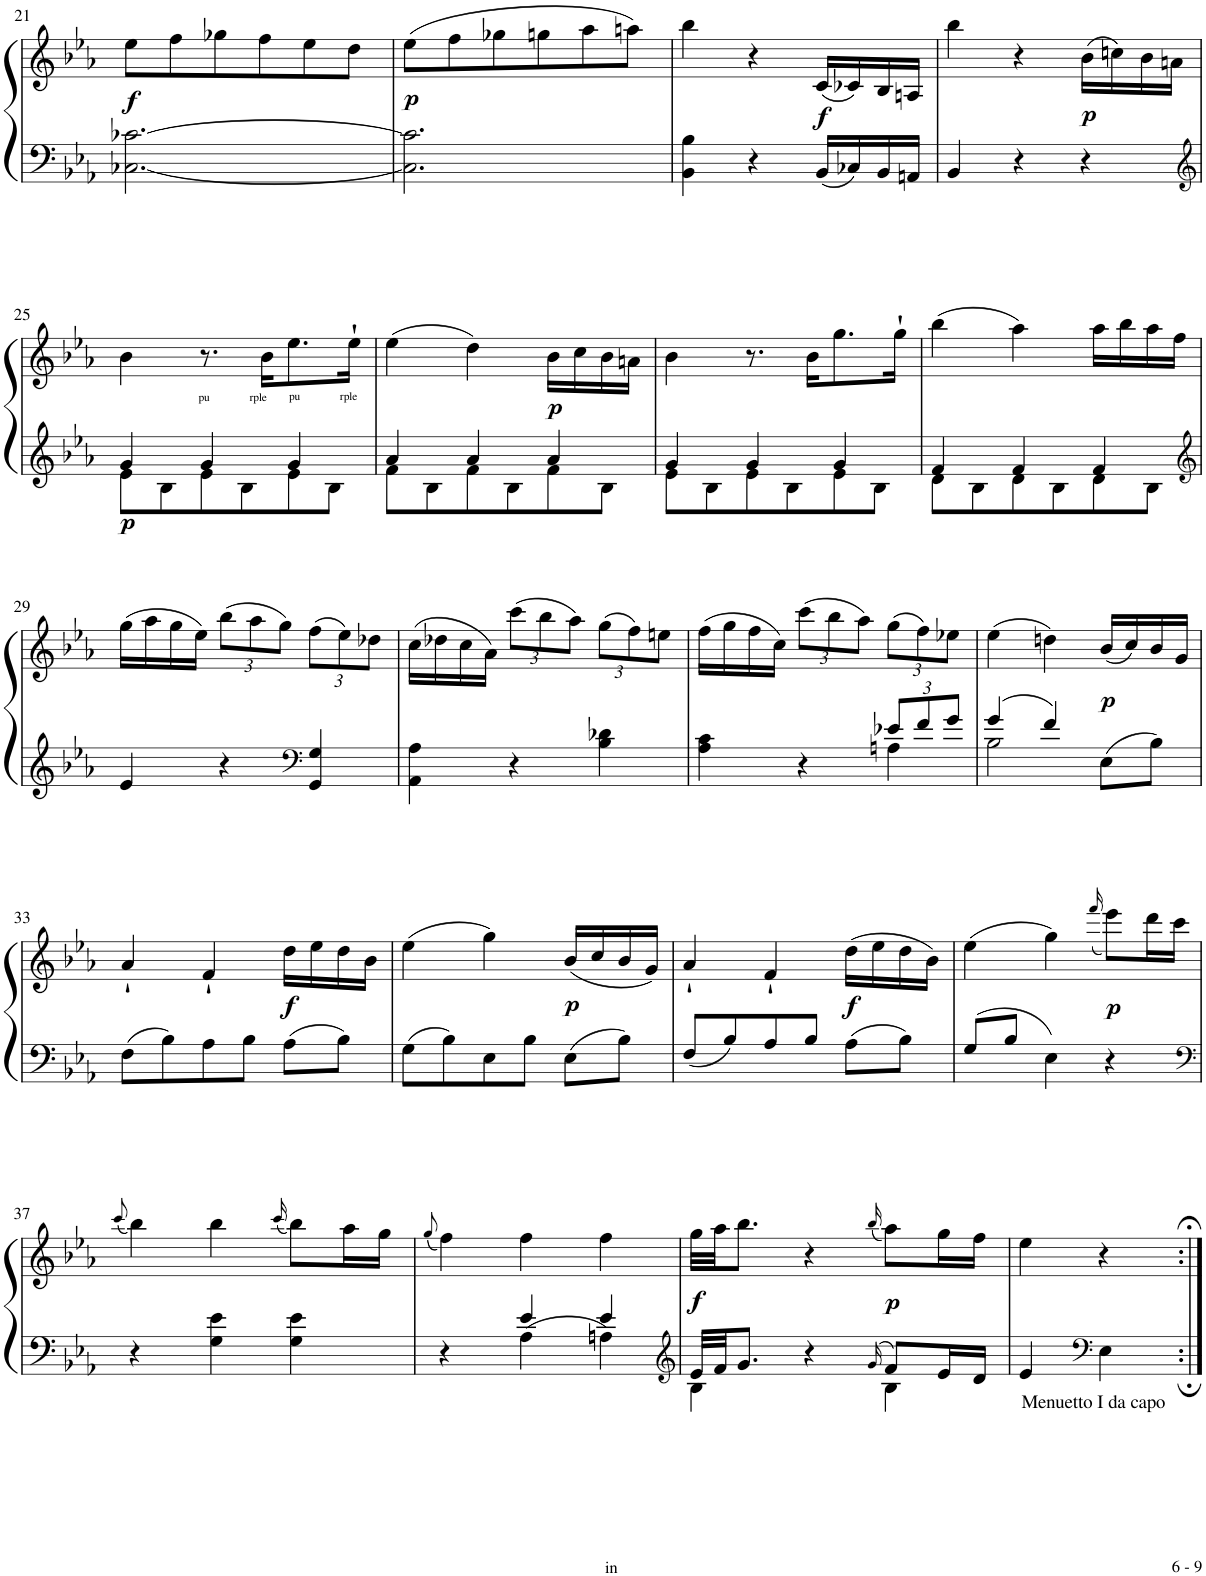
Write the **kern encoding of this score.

**kern	**kern	**dynam
*part1	*part1	*part1
*staff2	*staff1	*staff1/2
*I"Piano	*	*
*I'Pno.	*	*
!!LO:PB:g=z
*clefF4	*clefG2	*
*k[b-e-a-]	*k[b-e-a-]	*
*M3/4	*M3/4	*
=21	=21	=21
!	!	!LO:DY:b
[2.C-X\ [2.c-X\	8ee-\L	f
.	8ff\	.
.	8gg-X\	.
.	8ff\	.
.	8ee-\	.
.	8dd\J	.
=22	=22	=22
!	!	!LO:DY:b
2.C-\] 2.c-\]	(8ee-\L	p
.	8ff\	.
.	8gg-X\	.
.	8ggn\	.
.	8aa-\	.
.	8aan\J)	.
=23	=23	=23
4BB-\ 4B-\	4bb-\	.
4r	4r	.
!	!	!LO:DY:b
16BB-/LL	(16c/LL	f
16C-X/	16c-X/)	.
16BB-/	16B-/	.
16AAn/JJ	16An/JJ	.
=24	=24	=24
4BB-/	4bb-\	.
4r	4r	.
!	!	!LO:DY:b
4r	(16b-\LL	p
.	16ccn\)	.
.	16b-\	.
.	16an\JJ	.
!!LO:LB:g=z
=25	=25	=25
*clefG2	*	*
*^	*	*
!	!	!	!LO:DY:b=2
8e-\L	4g/	4b-\	p
8B-\	.	.	.
!	!	!LO:TX:b:t=pu              rple	!
8e-\	4g/	8.r	.
8B-\	.	.	.
.	.	16b-\KL	.
!	!	!LO:TX:b:t=pu              rple	!
8e-\	4g/	8.ee-\	.
8B-\J	.	.	.
.	.	16ee-`\Jk	.
=26	=26	=26	=26
8f\L	4a-/	(4ee-\	.
8B-\	.	.	.
8f\	4a-/	4dd\)	.
8B-\	.	.	.
!	!	!	!LO:DY:b
8f\	4a-/	16b-\LL	p
.	.	16cc\	.
8B-\J	.	16b-\	.
.	.	16an\JJ	.
=27	=27	=27	=27
8e-\L	4g/	4b-\	.
8B-\	.	.	.
8e-\	4g/	8.r	.
8B-\	.	.	.
.	.	16b-\KL	.
8e-\	4g/	8.gg\	.
8B-\J	.	.	.
.	.	16gg`\Jk	.
=28	=28	=28	=28
8d\L	4f/	(4bb-\	.
8B-\	.	.	.
8d\	4f/	4aa-\)	.
8B-\	.	.	.
8d\	4f/	16aa-\LL	.
.	.	16bb-\	.
8B-\J	.	16aa-\	.
.	.	16ff\JJ	.
*v	*v	*	*
!!LO:LB:g=z
=29	=29	=29
*clefG2	*	*
4e-/	(16gg\LL	.
.	16aa-\	.
.	16gg\	.
.	16ee-\JJ)	.
*	*Xbrackettup	*
4r	(12bb-\L	.
.	12aa-\	.
.	12gg\J)	.
*clefF4	*	*
4GG/ 4G/	(12ff\L	.
.	12ee-\)	.
.	12dd-X\J	.
=30	=30	=30
4AA-\ 4A-\	(16cc\LL	.
.	16dd-X\	.
.	16cc\	.
.	16a-\JJ)	.
4r	(12ccc\L	.
.	12bb-\	.
.	12aa-\J)	.
4B-\ 4d-X\	(12gg\L	.
.	12ff\)	.
.	12een\J	.
=31	=31	=31
*^	*	*
4A-\ 4c\	2ryy	(16ff\LL	.
.	.	16gg\	.
.	.	16ff\	.
.	.	16cc\JJ)	.
4r	.	(12ccc\L	.
.	.	12bb-\	.
.	.	12aa-\J)	.
*Xbrackettup	*	*	*
12e-X/L	4An\	(12gg\L	.
12f/	.	12ff\)	.
12g/J	.	12ee-X\J	.
=32	=32	=32	=32
4g/	2B-\	(4ee-\	.
4f/	.	4ddn\)	.
!	!	!	!LO:DY:b
8E-\L	4ryy	(16b-/LL	p
.	.	16cc/)	.
8B-\J	.	16b-/	.
.	.	16g/JJ	.
*v	*v	*	*
!!LO:LB:g=z
=33	=33	=33
8F\L	4a-`/	.
8B-\	.	.
8A-\	4f`/	.
8B-\J	.	.
!	!	!LO:DY:b
8A-\L	16dd\LL	f
.	16ee-\	.
8B-\J	16dd\	.
.	16b-\JJ	.
=34	=34	=34
8G\L	(4ee-\	.
8B-\	.	.
8E-\	4gg\)	.
8B-\J	.	.
!	!	!LO:DY:b
8E-\L	(16b-/LL	p
.	16cc/	.
8B-\J	16b-/	.
.	16g/JJ)	.
=35	=35	=35
8F/L	4a-`/	.
8B-/	.	.
8A-/	4f`/	.
8B-/J	.	.
!	!	!LO:DY:b
8A-\L	(16dd\LL	f
.	16ee-\	.
8B-\J	16dd\	.
.	16b-\JJ)	.
=36	=36	=36
8G/L	(4ee-\	.
8B-/J	.	.
4E-\	4gg\)	.
.	(16qfff/	.
!	!	!LO:DY:b
4r	8eee-\L)	p
.	16ddd\L	.
.	16ccc\JJ	.
!!LO:LB:g=z
=37	=37	=37
*clefF4	*	*
.	(8qccc/	.
4r	4bb-\)	.
4G\ 4e-\	4bb-\	.
.	(16qccc/	.
4G\ 4e-\	8bb-\L)	.
.	16aa-\L	.
.	16gg\JJ	.
=38	=38	=38
.	(8qgg/	.
*^	*	*
4r	4ryy	4ff\)	.
4A-\	4e-/	4ff\	.
4An\	4e-/	4ff\	.
=39	=39	=39	=39
*clefG2	*	*	*
!	!	!	!LO:DY:b
32e-/LLL	4B-\	32gg\LLL	f
32f/JJ	.	32aa-\JJ	.
8.g/J	.	8.bb-\J	.
4r	4ryy	4r	.
16qg/	.	(16qbb-/	.
!	!	!	!LO:DY:b
8f/L	4B-\	8aa-\L)	p
16e-/L	.	16gg\L	.
16d/JJ	.	16ff\JJ	.
*v	*v	*	*
=40	=40	=40
!LO:TX:b:t=Menuetto I da capo	!	!
4e-/	4ee-\	.
*clefF4	*	*
4E-\	4r	.
=:|!	=:|!	=:|!
*-	*-	*-
